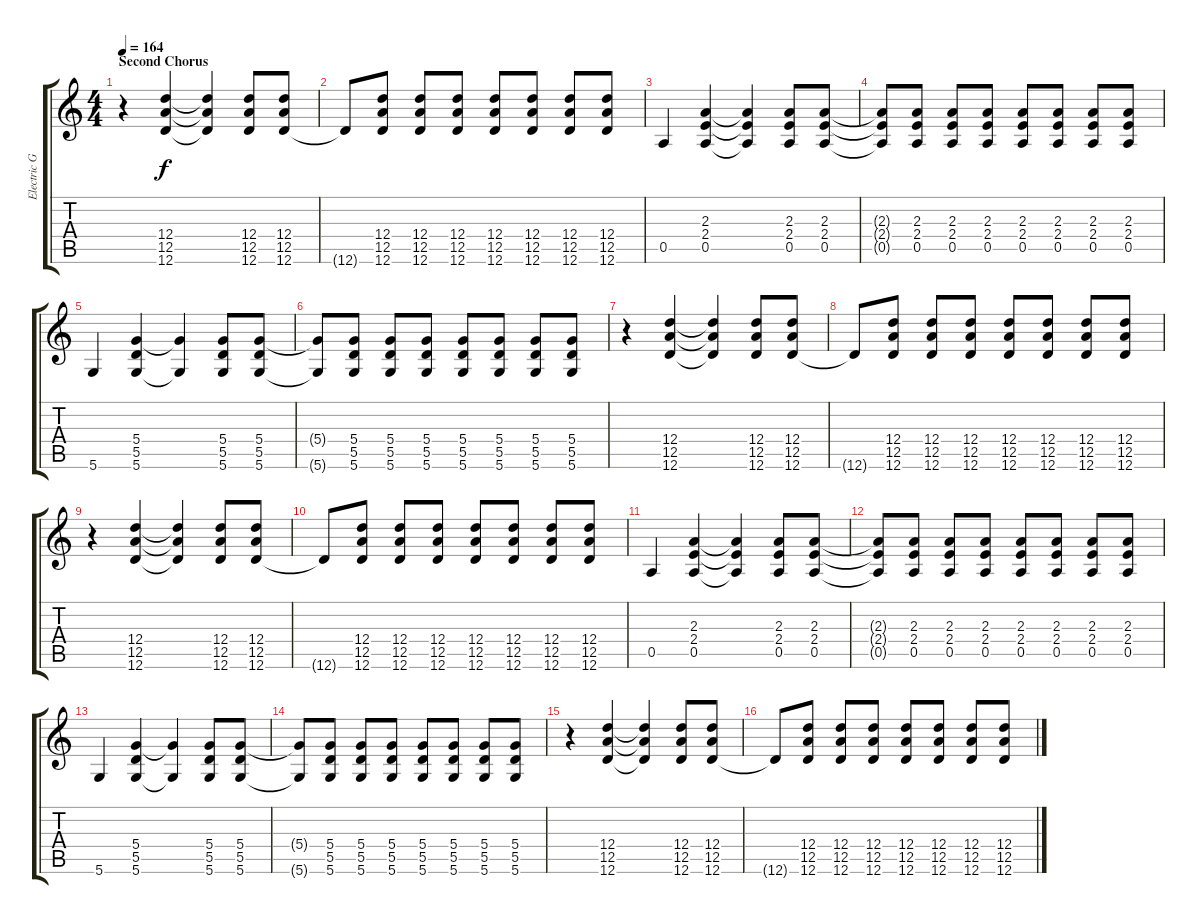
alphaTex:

\track ("Electric Guitar" "Electric G") {instrument distortionguitar}
\staff {score tabs}
\tuning (E4 B3 G3 D3 A2 D2) {hide}
\ts (4 4)
\section ("" "Second Chorus")
\tempo 164
\clef g2
\ks c
r.4{dy f} (12.4 12.5 12.6).4{instrument distortionguitar} (12.4{t} 12.5{t} 12.6{t}).4 (12.4 12.5 12.6).8 (12.4 12.5 12.6).8 |
12.6{t}.8 (12.4 12.5 12.6).8 (12.4 12.5 12.6).8 (12.4 12.5 12.6).8 (12.4 12.5 12.6).8 (12.4 12.5 12.6).8 (12.4 12.5 12.6).8 (12.4 12.5 12.6).8 |
0.5.4 (2.3 2.4 0.5).4 (2.3{t} 2.4{t} 0.5{t}).4 (2.3 2.4 0.5).8 (2.3 2.4 0.5).8 |
(2.3{t} 2.4{t} 0.5{t}).8 (2.3 2.4 0.5).8 (2.3 2.4 0.5).8 (2.3 2.4 0.5).8 (2.3 2.4 0.5).8 (2.3 2.4 0.5).8 (2.3 2.4 0.5).8 (2.3 2.4 0.5).8 |
5.6.4 (5.4 5.5 5.6).4 (5.4{t} 5.6{t}).4 (5.4 5.5 5.6).8 (5.4 5.5 5.6).8 |
(5.4{t} 5.6{t}).8 (5.4 5.5 5.6).8 (5.4 5.5 5.6).8 (5.4 5.5 5.6).8 (5.4 5.5 5.6).8 (5.4 5.5 5.6).8 (5.4 5.5 5.6).8 (5.4 5.5 5.6).8 |
r.4 (12.4 12.5 12.6).4 (12.4{t} 12.5{t} 12.6{t}).4 (12.4 12.5 12.6).8 (12.4 12.5 12.6).8 |
12.6{t}.8 (12.4 12.5 12.6).8 (12.4 12.5 12.6).8 (12.4 12.5 12.6).8 (12.4 12.5 12.6).8 (12.4 12.5 12.6).8 (12.4 12.5 12.6).8 (12.4 12.5 12.6).8 |
r.4 (12.4 12.5 12.6).4 (12.4{t} 12.5{t} 12.6{t}).4 (12.4 12.5 12.6).8 (12.4 12.5 12.6).8 |
12.6{t}.8 (12.4 12.5 12.6).8 (12.4 12.5 12.6).8 (12.4 12.5 12.6).8 (12.4 12.5 12.6).8 (12.4 12.5 12.6).8 (12.4 12.5 12.6).8 (12.4 12.5 12.6).8 |
0.5.4 (2.3 2.4 0.5).4 (2.3{t} 2.4{t} 0.5{t}).4 (2.3 2.4 0.5).8 (2.3 2.4 0.5).8 |
(2.3{t} 2.4{t} 0.5{t}).8 (2.3 2.4 0.5).8 (2.3 2.4 0.5).8 (2.3 2.4 0.5).8 (2.3 2.4 0.5).8 (2.3 2.4 0.5).8 (2.3 2.4 0.5).8 (2.3 2.4 0.5).8 |
5.6.4 (5.4 5.5 5.6).4 (5.4{t} 5.6{t}).4 (5.4 5.5 5.6).8 (5.4 5.5 5.6).8 |
(5.4{t} 5.6{t}).8 (5.4 5.5 5.6).8 (5.4 5.5 5.6).8 (5.4 5.5 5.6).8 (5.4 5.5 5.6).8 (5.4 5.5 5.6).8 (5.4 5.5 5.6).8 (5.4 5.5 5.6).8 |
r.4 (12.4 12.5 12.6).4 (12.4{t} 12.5{t} 12.6{t}).4 (12.4 12.5 12.6).8 (12.4 12.5 12.6).8 |
12.6{t}.8 (12.4 12.5 12.6).8 (12.4 12.5 12.6).8 (12.4 12.5 12.6).8 (12.4 12.5 12.6).8 (12.4 12.5 12.6).8 (12.4 12.5 12.6).8 (12.4 12.5 12.6).8
